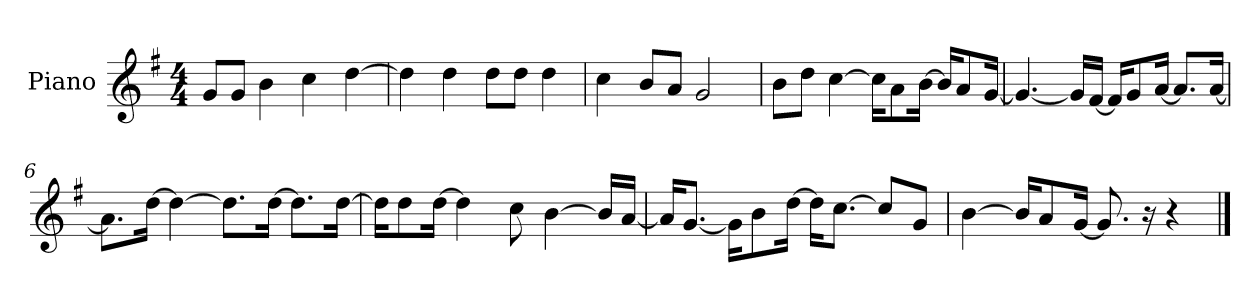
**kern
*part1
*staff1
*I"Piano
*I'P-no
*clefG2
*k[f#]
*M4/4
*MM90
=1
8g/L
8g/J
4b\
4cc\
[4dd\
=2
4dd\]
4dd\
8dd\L
8dd\J
4dd\
=3
4cc\
8b/L
8a/J
2g/
=4
8b\L
8dd\J
[4cc\
16cc\KL]
8a\
[16b\Jk
16b/KL]
8a/
[16g/Jk
=5
4.g/_
16g/LL]
[16f#/JJ
16f#/KL]
8g/
[16a/Jk
8.a/L]
[16a/Jk
!!LO:LB:g=z
=6
8.a\L]
[16dd\Jk
4dd\_
8.dd\L]
[16dd\Jk
8.dd\L]
[16dd\Jk
=7
16dd\KL]
8dd\
[16dd\Jk
4dd\]
8cc\
[4b\
16b/LL]
[16a/JJ
=8
16a/KL]
[8.g/J
16g\KL]
8b\
[16dd\Jk
16dd\KL]
[8.cc\J
8cc/L]
8g/J
=9
[4b\
16b/KL]
8a/
[16g/Jk
8.g/]
16r
4r
==
*-
